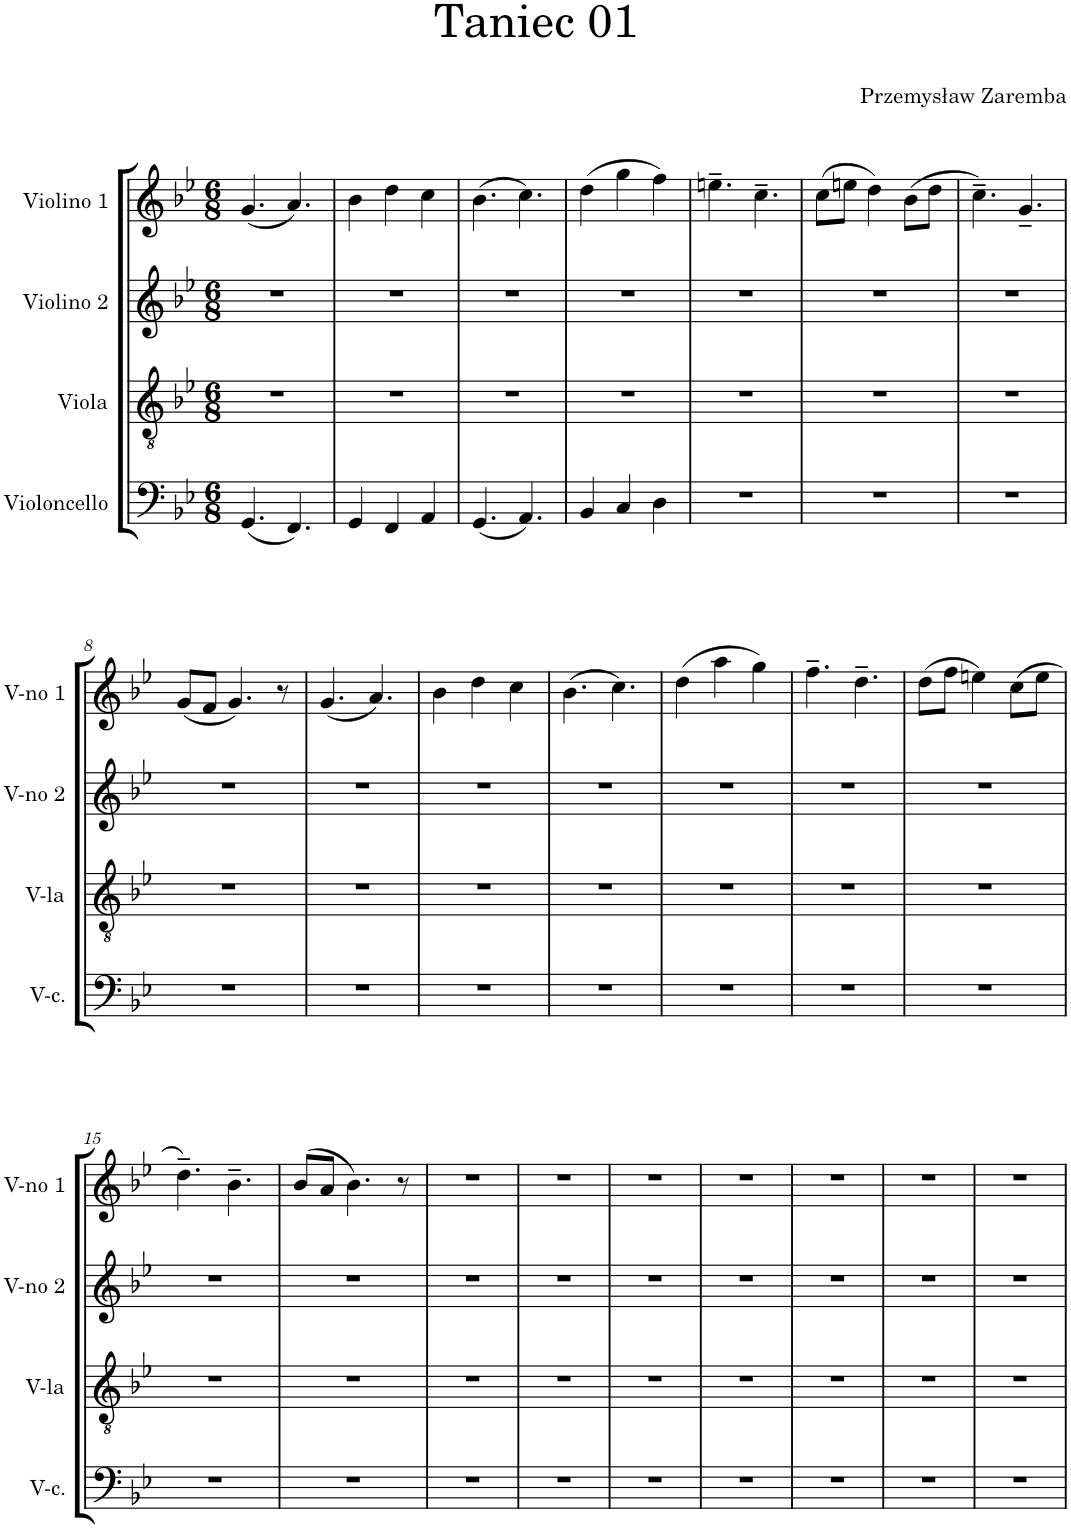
**kern	**kern	**kern	**kern
*part4	*part3	*part2	*part1
*staff4	*staff3	*staff2	*staff1
*I"Violoncello	*I"Viola	*I"Violino 2	*I"Violino 1
*I'V-c.	*I'V-la	*I'V-no 2	*I'V-no 1
*clefF4	*clefGv2	*clefG2	*clefG2
*k[b-e-]	*k[b-e-]	*k[b-e-]	*k[b-e-]
*M6/8	*M6/8	*M6/8	*M6/8
=1	=1	=1	=1
(4.GG/	2.r	2.r	(4.g/
4.FF/)	.	.	4.a/)
=2	=2	=2	=2
4GG/	2.r	2.r	4b-\
4FF/	.	.	4dd\
4AA/	.	.	4cc\
=3	=3	=3	=3
(4.GG/	2.r	2.r	(4.b-\
4.AA/)	.	.	4.cc\)
=4	=4	=4	=4
4BB-/	2.r	2.r	(4dd\
4C/	.	.	4gg\
4D\	.	.	4ff\)
=5	=5	=5	=5
2.r	2.r	2.r	4.een~\
.	.	.	4.cc~\
=6	=6	=6	=6
2.r	2.r	2.r	(8cc\L
.	.	.	8een\J
.	.	.	4dd\)
.	.	.	(8b-\L
.	.	.	8dd\J
=7	=7	=7	=7
2.r	2.r	2.r	4.cc~\)
.	.	.	4.g~/
!!LO:LB:g=z
=8	=8	=8	=8
2.r	2.r	2.r	(8g/L
.	.	.	8f/J
.	.	.	4.g/)
.	.	.	8r
=9	=9	=9	=9
2.r	2.r	2.r	(4.g/
.	.	.	4.a/)
=10	=10	=10	=10
2.r	2.r	2.r	4b-\
.	.	.	4dd\
.	.	.	4cc\
=11	=11	=11	=11
2.r	2.r	2.r	(4.b-\
.	.	.	4.cc\)
=12	=12	=12	=12
2.r	2.r	2.r	(4dd\
.	.	.	4aa\
.	.	.	4gg\)
=13	=13	=13	=13
2.r	2.r	2.r	4.ff~\
.	.	.	4.dd~\
=14	=14	=14	=14
2.r	2.r	2.r	(8dd\L
.	.	.	8ff\J
.	.	.	4een\)
.	.	.	(8cc\L
.	.	.	8ee\J
!!LO:LB:g=z
=15	=15	=15	=15
2.r	2.r	2.r	4.dd~\)
.	.	.	4.b-~\
=16	=16	=16	=16
2.r	2.r	2.r	(8b-/L
.	.	.	8a/J
.	.	.	4.b-\)
.	.	.	8r
=17	=17	=17	=17
2.r	2.r	2.r	2.r
=18	=18	=18	=18
2.r	2.r	2.r	2.r
=19	=19	=19	=19
2.r	2.r	2.r	2.r
=20	=20	=20	=20
2.r	2.r	2.r	2.r
=21	=21	=21	=21
2.r	2.r	2.r	2.r
=22	=22	=22	=22
2.r	2.r	2.r	2.r
=23	=23	=23	=23
2.r	2.r	2.r	2.r
=	=	=	=
*-	*-	*-	*-
